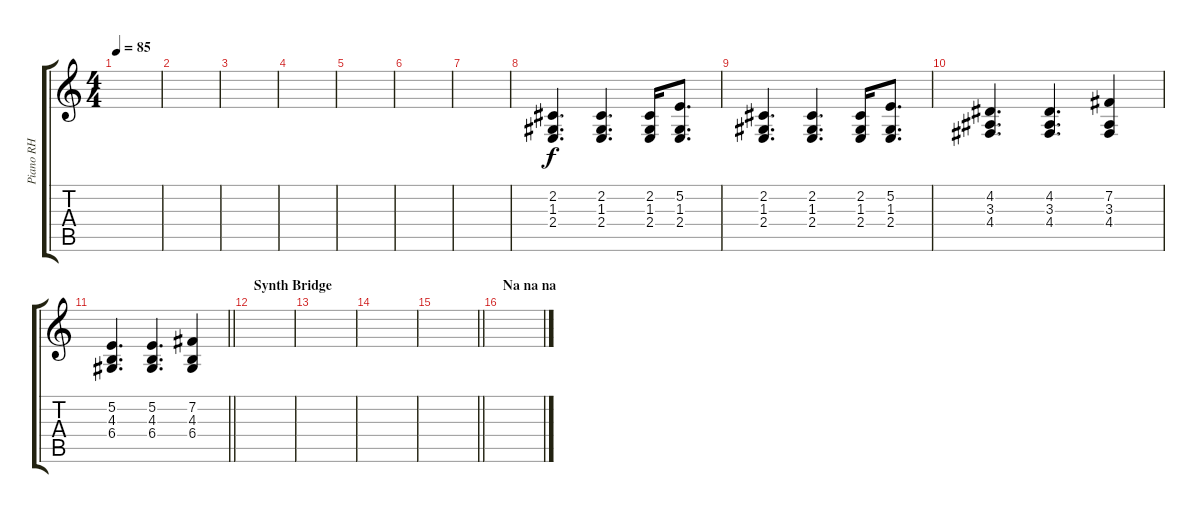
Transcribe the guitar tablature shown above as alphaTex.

\track ("Piano RH" "Piano RH") {instrument brightacousticpiano}
\staff {score tabs}
\tuning (E4 B3 G3 D3 A2 E2) {hide}
\ts (4 4)
\tempo 85
\clef g2
\ks c
|
|
|
|
|
|
|
(2.2 1.3 2.4).4{d} (2.2 1.3 2.4).4{d} (2.2 1.3 2.4).16 (5.2 1.3 2.4).8{d} |
(2.2 1.3 2.4).4{d} (2.2 1.3 2.4).4{d} (2.2 1.3 2.4).16 (5.2 1.3 2.4).8{d} |
(4.2 3.3 4.4).4{d} (4.2 3.3 4.4).4{d} (7.2 3.3 4.4).4 |
\barLineRight lightlight
(5.2 4.3 6.4).4{d} (5.2 4.3 6.4).4{d} (7.2 4.3 6.4).4 |
\section ("" "Synth Bridge")
|
|
|
\barLineRight lightlight
|
\section ("" "Na na na")
